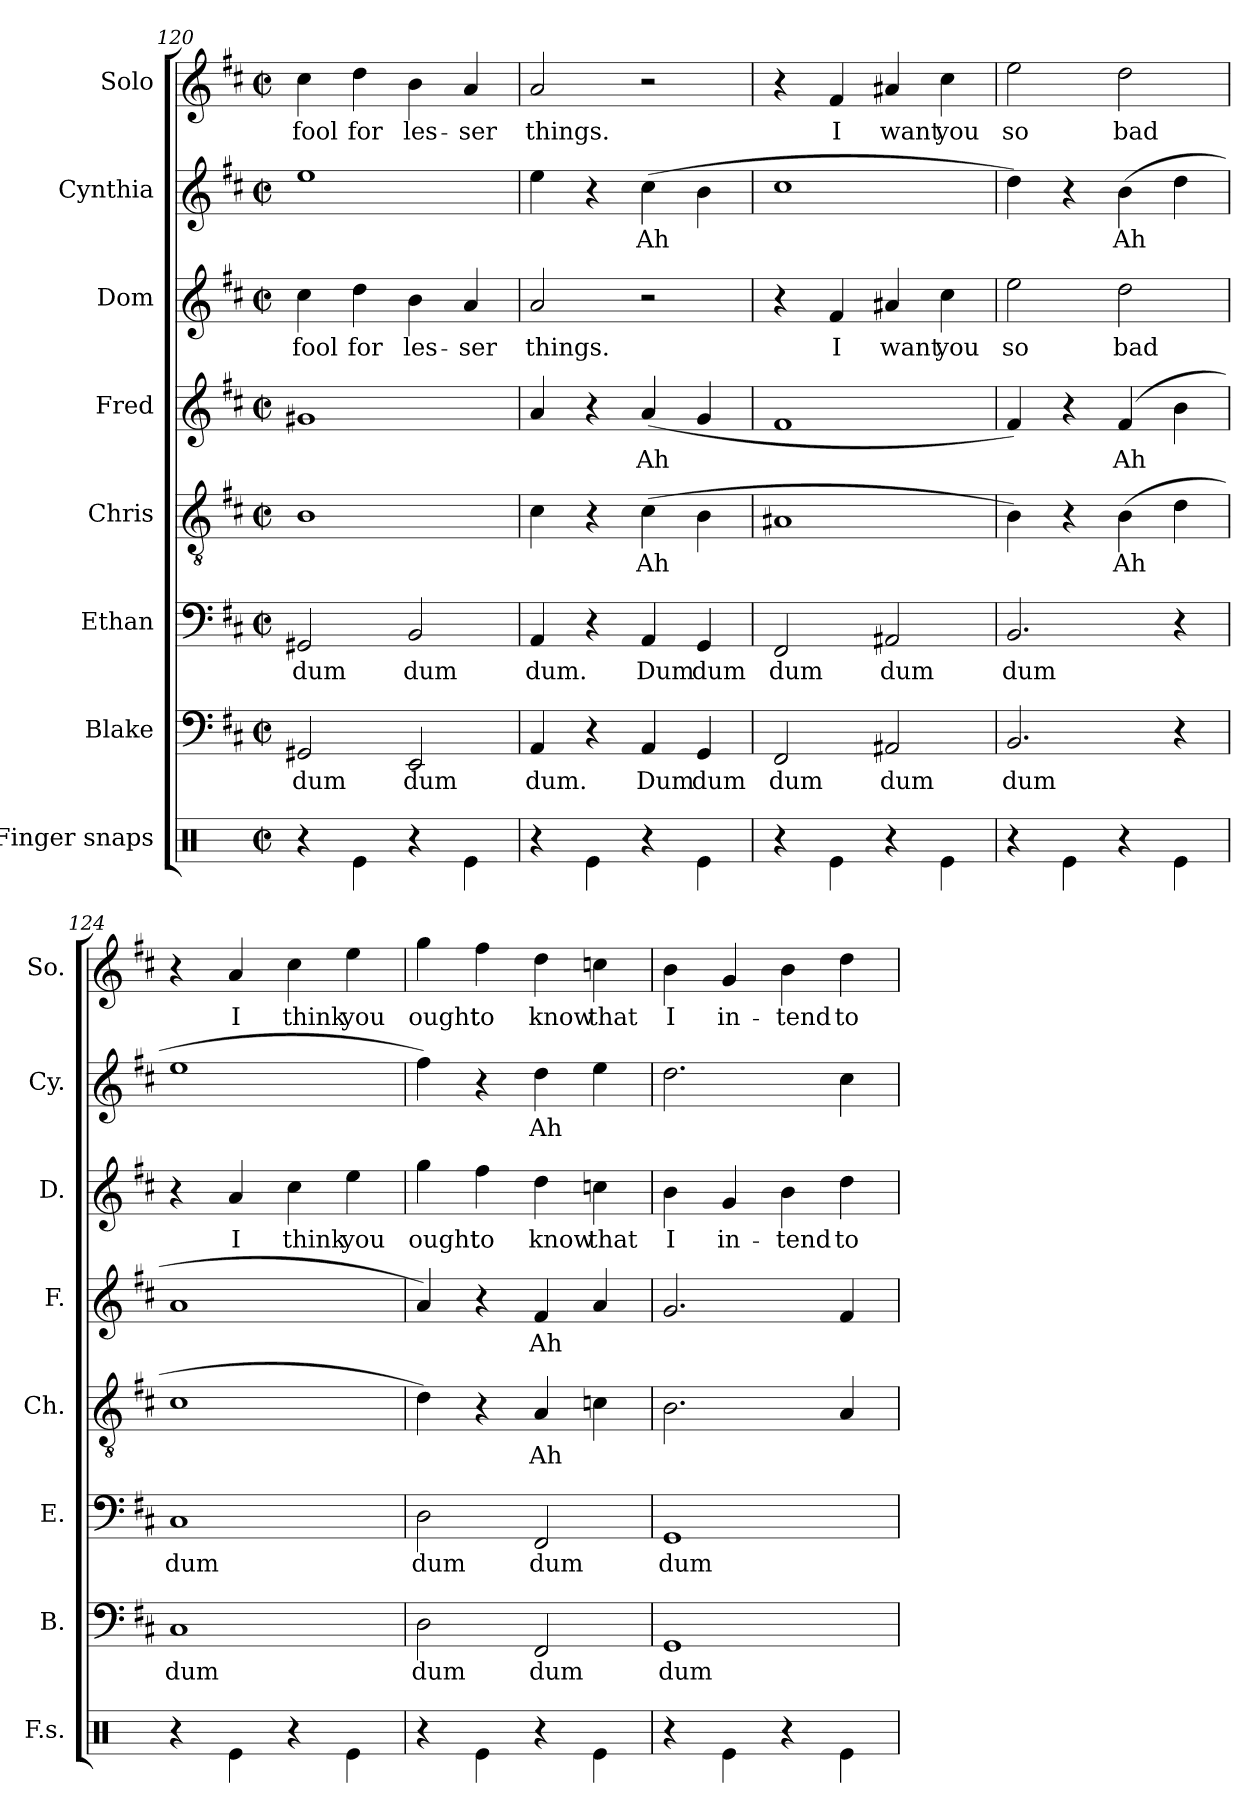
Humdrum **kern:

**kern	**kern	**text	**kern	**text	**kern	**text	**kern	**text	**kern	**text	**kern	**text	**kern	**text
*part8	*part7	*part7	*part6	*part6	*part5	*part5	*part4	*part4	*part3	*part3	*part2	*part2	*part1	*part1
*staff8	*staff7	*staff7	*staff6	*staff6	*staff5	*staff5	*staff4	*staff4	*staff3	*staff3	*staff2	*staff2	*staff1	*staff1
*I"Finger snaps	*I"Blake	*	*I"Ethan	*	*I"Chris	*	*I"Fred	*	*I"Dom	*	*I"Cynthia	*	*I"Solo	*
*I'F.s.	*I'B.	*	*I'E.	*	*I'Ch.	*	*I'F.	*	*I'D.	*	*I'Cy.	*	*I'So.	*
*clefX	*clefF4	*	*clefF4	*	*clefGv2	*	*clefG2	*	*clefG2	*	*clefG2	*	*clefG2	*
*k[]	*k[f#c#]	*	*k[f#c#]	*	*k[f#c#]	*	*k[f#c#]	*	*k[f#c#]	*	*k[f#c#]	*	*k[f#c#]	*
*M2/2	*M2/2	*	*M2/2	*	*M2/2	*	*M2/2	*	*M2/2	*	*M2/2	*	*M2/2	*
*met(c|)	*met(c|)	*	*met(c|)	*	*met(c|)	*	*met(c|)	*	*met(c|)	*	*met(c|)	*	*met(c|)	*
=120	=120	=120	=120	=120	=120	=120	=120	=120	=120	=120	=120	=120	=120	=120
4r	2GG#X/	dum	2GG#X/	dum	1B	.	1g#X	.	4cc#\	fool	1ee	.	4cc#\	fool
4Re\	.	.	.	.	.	.	.	.	4dd\	for	.	.	4dd\	for
4r	2EE/	dum	2BB/	dum	.	.	.	.	4b\	les-	.	.	4b\	les-
4Re\	.	.	.	.	.	.	.	.	4a/	-ser	.	.	4a/	-ser
!!LO:PB:g=z
=121	=121	=121	=121	=121	=121	=121	=121	=121	=121	=121	=121	=121	=121	=121
4r	4AA/	dum.	4AA/	dum.	4c#\	.	4a/	.	2a/	things.	4ee\	.	2a/	things.
4Re\	4r	.	4r	.	4r	.	4r	.	.	.	4r	.	.	.
4r	4AA/	Dum	4AA/	Dum	(4c#\	Ah	(4a/	Ah	2r	.	(4cc#\	Ah	2r	.
4Re\	4GG/	dum	4GG/	dum	4B\	.	4g/	.	.	.	4b\	.	.	.
=122	=122	=122	=122	=122	=122	=122	=122	=122	=122	=122	=122	=122	=122	=122
4r	2FF#/	dum	2FF#/	dum	1A#X	.	1f#	.	4r	.	1cc#	.	4r	.
4Re\	.	.	.	.	.	.	.	.	4f#/	I	.	.	4f#/	I
4r	2AA#X/	dum	2AA#X/	dum	.	.	.	.	4a#X/	want	.	.	4a#X/	want
4Re\	.	.	.	.	.	.	.	.	4cc#\	you	.	.	4cc#\	you
=123	=123	=123	=123	=123	=123	=123	=123	=123	=123	=123	=123	=123	=123	=123
4r	2.BB/	dum	2.BB/	dum	4B\)	.	4f#/)	.	2ee\	so	4dd\)	.	2ee\	so
4Re\	.	.	.	.	4r	.	4r	.	.	.	4r	.	.	.
4r	.	.	.	.	(4B\	Ah	(4f#/	Ah	2dd\	bad	(4b\	Ah	2dd\	bad
4Re\	4r	.	4r	.	4d\	.	4b\	.	.	.	4dd\	.	.	.
=124	=124	=124	=124	=124	=124	=124	=124	=124	=124	=124	=124	=124	=124	=124
4r	1C#	dum	1C#	dum	1c#	.	1a	.	4r	.	1ee	.	4r	.
4Re\	.	.	.	.	.	.	.	.	4a/	I	.	.	4a/	I
4r	.	.	.	.	.	.	.	.	4cc#\	think	.	.	4cc#\	think
4Re\	.	.	.	.	.	.	.	.	4ee\	you	.	.	4ee\	you
=125	=125	=125	=125	=125	=125	=125	=125	=125	=125	=125	=125	=125	=125	=125
4r	2D\	dum	2D\	dum	4d\)	.	4a/)	.	4gg\	ought	4ff#\)	.	4gg\	ought
4Re\	.	.	.	.	4r	.	4r	.	4ff#\	to	4r	.	4ff#\	to
4r	2FF#/	dum	2FF#/	dum	4A/	Ah	4f#/	Ah	4dd\	know	4dd\	Ah	4dd\	know
4Re\	.	.	.	.	4cn\	.	4a/	.	4ccn\	that	4ee\	.	4ccn\	that
!!LO:PB:g=z
=126	=126	=126	=126	=126	=126	=126	=126	=126	=126	=126	=126	=126	=126	=126
4r	1GG	dum	1GG	dum	2.B\	.	2.g/	.	4b\	I	2.dd\	.	4b\	I
4Re\	.	.	.	.	.	.	.	.	4g/	in-	.	.	4g/	in-
4r	.	.	.	.	.	.	.	.	4b\	-tend	.	.	4b\	-tend
4Re\	.	.	.	.	4A/	.	4f#/	.	4dd\	to	4cc#\	.	4dd\	to
=	=	=	=	=	=	=	=	=	=	=	=	=	=	=
*-	*-	*-	*-	*-	*-	*-	*-	*-	*-	*-	*-	*-	*-	*-
